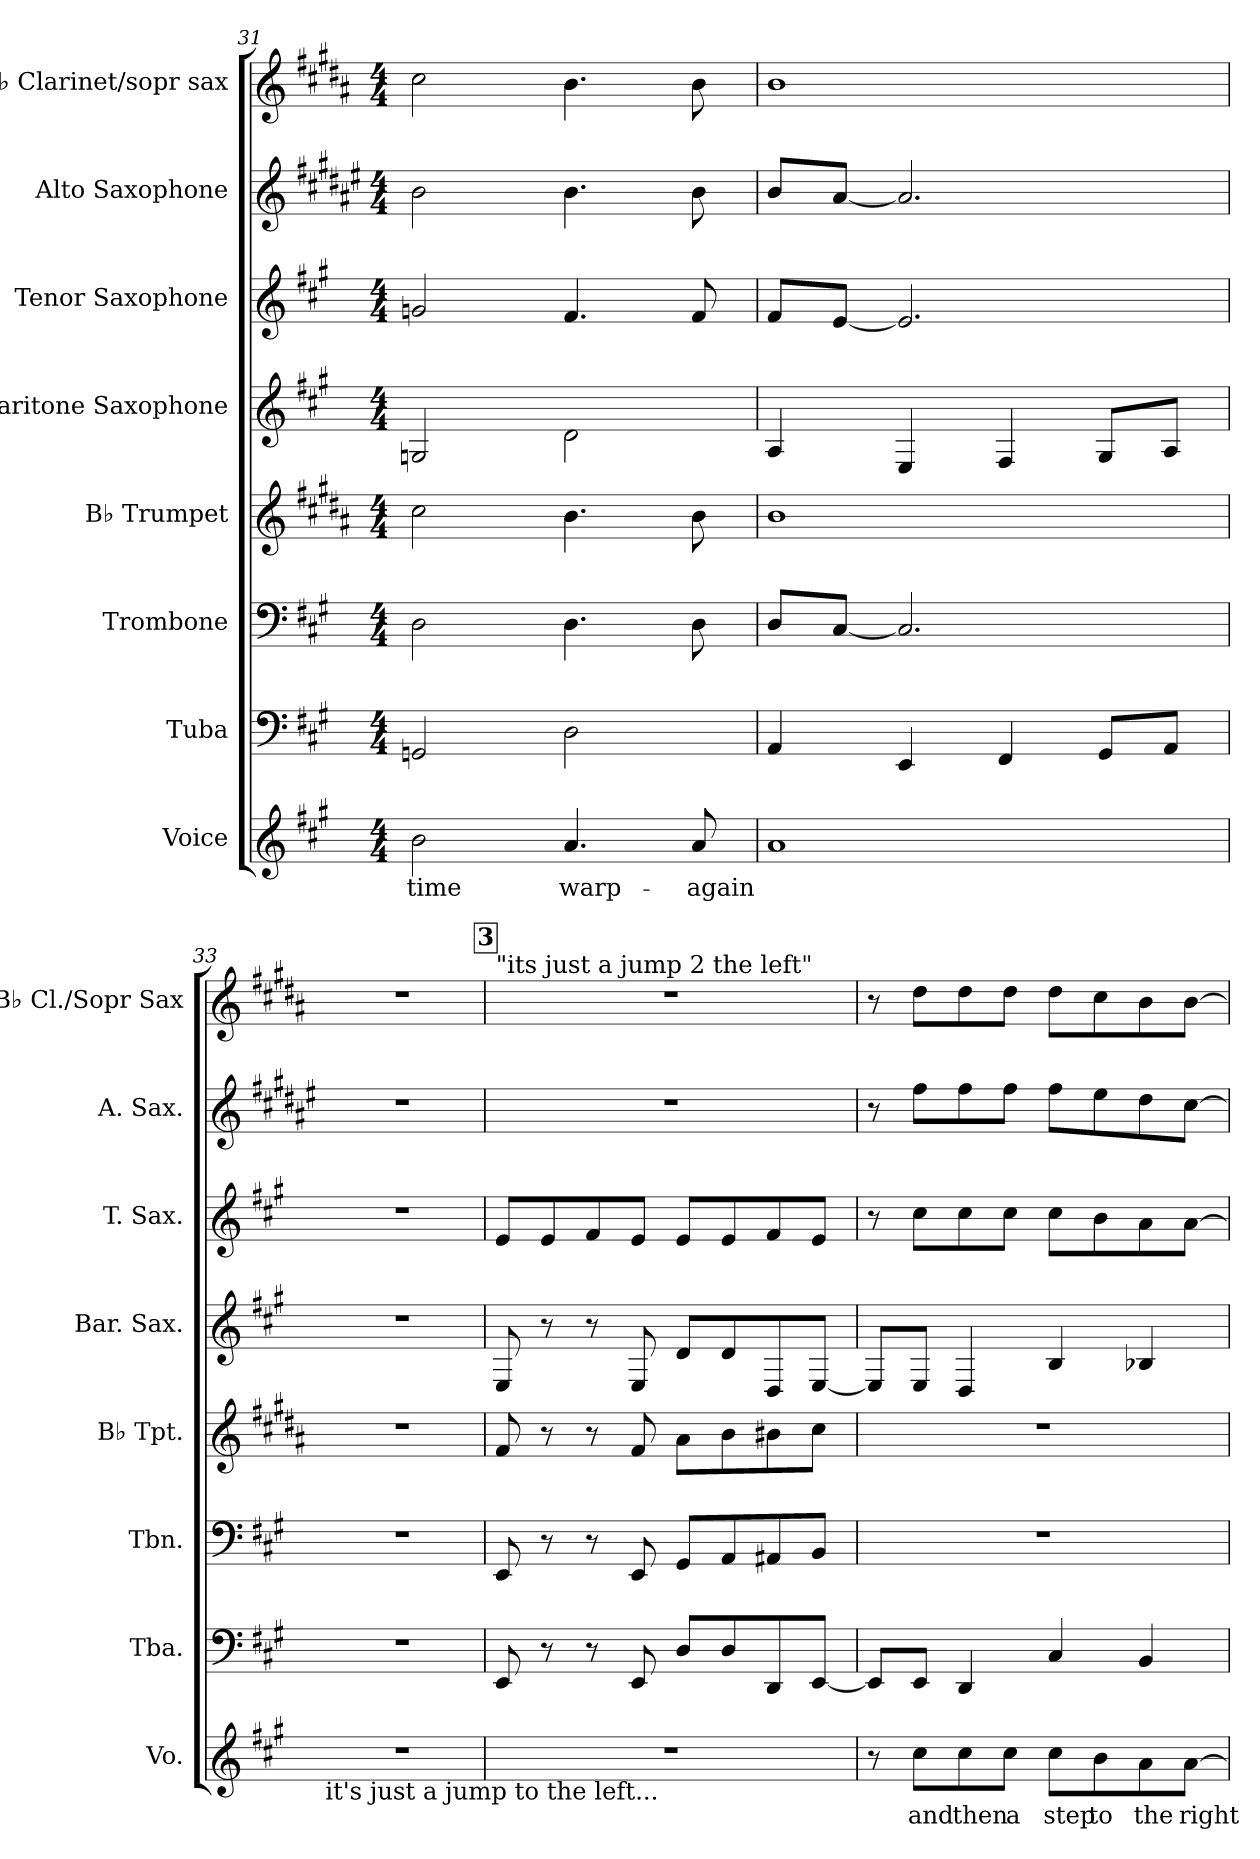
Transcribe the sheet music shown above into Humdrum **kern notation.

**kern	**text	**kern	**kern	**kern	**kern	**kern	**kern	**kern
*part8	*part8	*part7	*part6	*part5	*part4	*part3	*part2	*part1
*staff8	*staff8	*staff7	*staff6	*staff5	*staff4	*staff3	*staff2	*staff1
*I"Voice	*	*I"Tuba	*I"Trombone	*I"B♭ Trumpet	*I"Baritone Saxophone	*I"Tenor Saxophone	*I"Alto Saxophone	*I"B♭ Clarinet/sopr sax
*I'Vo.	*	*I'Tba.	*I'Tbn.	*I'B♭ Tpt.	*I'Bar. Sax.	*I'T. Sax.	*I'A. Sax.	*I'B♭ Cl./Sopr Sax
*clefG2	*	*clefF4	*clefF4	*clefG2	*clefG2	*clefG2	*clefG2	*clefG2
*	*	*	*	*ITrd1c2	*ITrd12c21	*ITrd8c14	*ITrd5c9	*ITrd1c2
*k[f#c#g#]	*	*k[f#c#g#]	*k[f#c#g#]	*k[f#c#g#]	*k[f#c#g#]	*k[f#c#g#]	*k[f#c#g#]	*k[f#c#g#]
*M4/4	*	*M4/4	*M4/4	*M4/4	*M4/4	*M4/4	*M4/4	*M4/4
=31	=31	=31	=31	=31	=31	=31	=31	=31
!	!LO:LY:b	!	!	!	!	!	!	!
2b\	time	2GGn/	2D\	2b\	2GGn/	2Gn/	2d\	2b\
!	!LO:LY:b	!	!	!	!	!	!	!
4.a/	warp-	2D\	4.D\	4.a\	2D\	4.F#/	4.d\	4.a\
!	!LO:LY:b	!	!	!	!	!	!	!
8a/	-again	.	8D\	8a\	.	8F#/	8d\	8a\
!!LO:PB:g=z
=32	=32	=32	=32	=32	=32	=32	=32	=32
1a	.	4AA/	8D/L	1a	4AA/	8F#/L	8d/L	1a
.	.	.	[8C#/J	.	.	[8E/J	[8c#/J	.
.	.	4EE/	2.C#/]	.	4EE/	2.E/]	2.c#/]	.
.	.	4FF#/	.	.	4FF#/	.	.	.
.	.	8GG#/L	.	.	8GG#/L	.	.	.
.	.	8AA/J	.	.	8AA/J	.	.	.
=33	=33	=33	=33	=33	=33	=33	=33	=33
!LO:TX:b:t=it's just a jump to the left...	!	!	!	!	!	!	!	!
1r	.	1r	1r	1r	1r	1r	1r	1r
!!LO:REH:place=s1:a:B:fs=14:t=3
=34	=34	=34	=34	=34	=34	=34	=34	=34
!	!	!	!	!	!	!	!	!LO:TX:t="its just a jump 2 the left"
1r	.	8EE/	8EE/	8e/	8EE/	8E/L	1r	1r
.	.	8r	8r	8r	8r	8E/	.	.
.	.	8r	8r	8r	8r	8F#/	.	.
.	.	8EE/	8EE/	8e/	8EE/	8E/J	.	.
.	.	8D/L	8GG#/L	8g#\L	8D/L	8E/L	.	.
.	.	8D/	8AA/	8a\	8D/	8E/	.	.
.	.	8DD/	8AA#X/	8a#X\	8DD/	8F#/	.	.
.	.	[8EE/J	8BB/J	8b\J	[8EE/J	8E/J	.	.
=35	=35	=35	=35	=35	=35	=35	=35	=35
8r	.	8EE/L]	1r	1r	8EE/L]	8r	8r	8r
!	!LO:LY:b	!	!	!	!	!	!	!
8cc#\L	and	8EE/J	.	.	8EE/J	8c#\L	8a\L	8cc#\L
!	!LO:LY:b	!	!	!	!	!	!	!
8cc#\	then	4DD/	.	.	4DD/	8c#\	8a\	8cc#\
!	!LO:LY:b	!	!	!	!	!	!	!
8cc#\J	a	.	.	.	.	8c#\J	8a\J	8cc#\J
!	!LO:LY:b	!	!	!	!	!	!	!
8cc#\L	step	4C#/	.	.	4BB/	8c#\L	8a\L	8cc#\L
!	!LO:LY:b	!	!	!	!	!	!	!
8b\	to	.	.	.	.	8B\	8g#\	8b\
!	!LO:LY:b	!	!	!	!	!	!	!
8a\	the	4BB/	.	.	4BB-X/	8A\	8f#\	8a\
!	!LO:LY:b	!	!	!	!	!	!	!
[8a\J	right	.	.	.	.	[8A\J	[8e\J	[8a\J
=	=	=	=	=	=	=	=	=
*-	*-	*-	*-	*-	*-	*-	*-	*-
